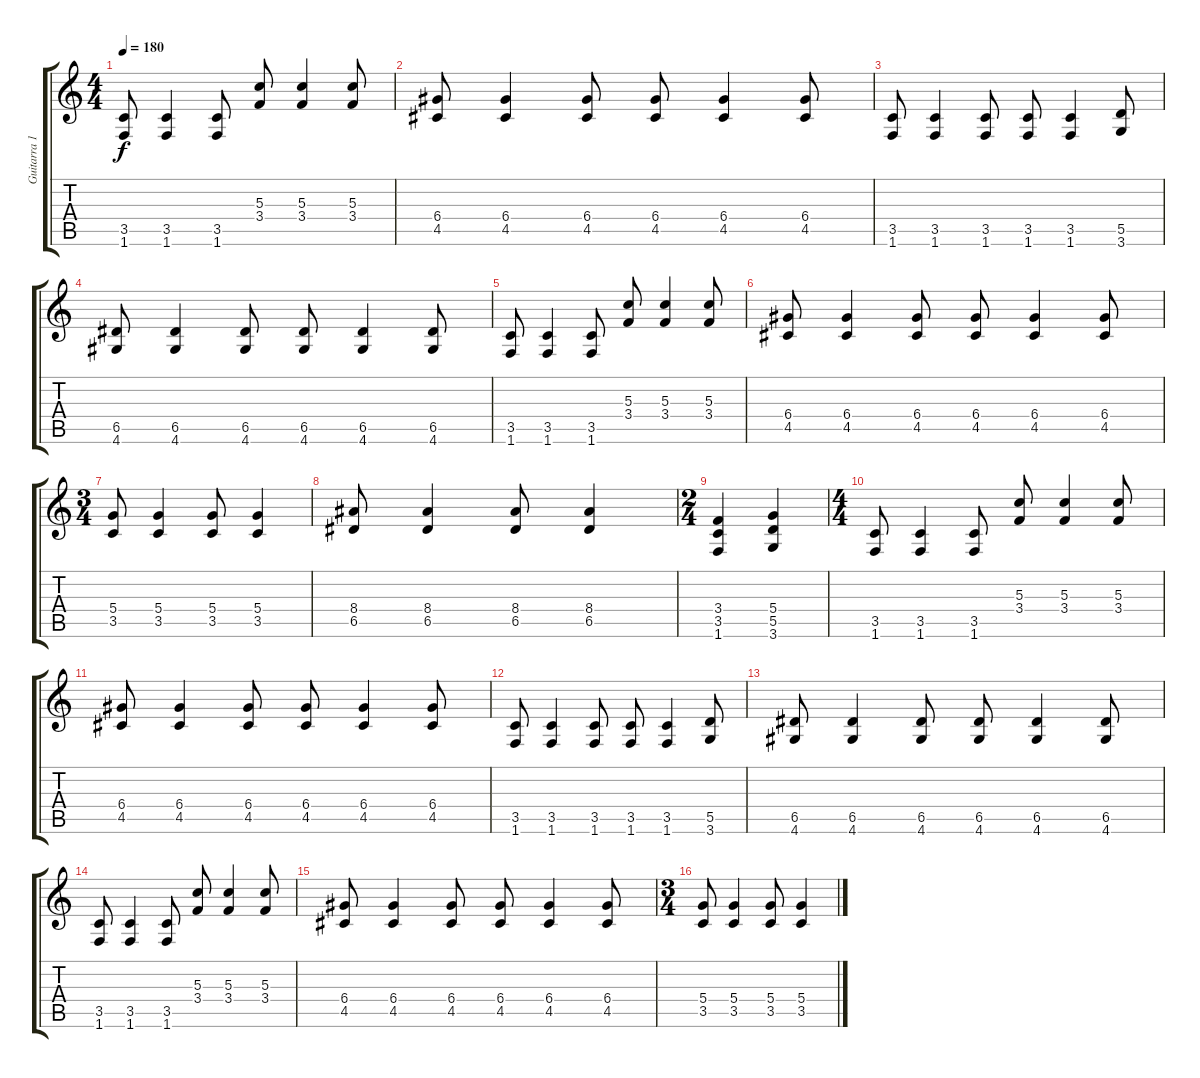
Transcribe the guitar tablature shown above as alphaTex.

\track ("Guitarra 1" "Guitarra 1") {instrument distortionguitar}
\staff {score tabs}
\tuning (E4 B3 G3 D3 A2 E2) {hide}
\ts (4 4)
\tempo 180
\clef g2
\ks c
(3.5 1.6).8{dy f} (3.5 1.6).4 (3.5 1.6).8 (5.3 3.4).8 (5.3 3.4).4 (5.3 3.4).8 |
(6.4 4.5).8 (6.4 4.5).4 (6.4 4.5).8 (6.4 4.5).8 (6.4 4.5).4 (6.4 4.5).8 |
(3.5 1.6).8 (3.5 1.6).4 (3.5 1.6).8 (3.5 1.6).8 (3.5 1.6).4 (5.5 3.6).8 |
(6.5 4.6).8 (6.5 4.6).4 (6.5 4.6).8 (6.5 4.6).8 (6.5 4.6).4 (6.5 4.6).8 |
(3.5 1.6).8 (3.5 1.6).4 (3.5 1.6).8 (5.3 3.4).8 (5.3 3.4).4 (5.3 3.4).8 |
(6.4 4.5).8 (6.4 4.5).4 (6.4 4.5).8 (6.4 4.5).8 (6.4 4.5).4 (6.4 4.5).8 |
\ts (3 4)
(5.4 3.5).8 (5.4 3.5).4 (5.4 3.5).8 (5.4 3.5).4 |
(8.4 6.5).8 (8.4 6.5).4 (8.4 6.5).8 (8.4 6.5).4 |
\ts (2 4)
(3.4 3.5 1.6).4 (5.4 5.5 3.6).4 |
\ts (4 4)
(3.5 1.6).8 (3.5 1.6).4 (3.5 1.6).8 (5.3 3.4).8 (5.3 3.4).4 (5.3 3.4).8 |
(6.4 4.5).8 (6.4 4.5).4 (6.4 4.5).8 (6.4 4.5).8 (6.4 4.5).4 (6.4 4.5).8 |
(3.5 1.6).8 (3.5 1.6).4 (3.5 1.6).8 (3.5 1.6).8 (3.5 1.6).4 (5.5 3.6).8 |
(6.5 4.6).8 (6.5 4.6).4 (6.5 4.6).8 (6.5 4.6).8 (6.5 4.6).4 (6.5 4.6).8 |
(3.5 1.6).8 (3.5 1.6).4 (3.5 1.6).8 (5.3 3.4).8 (5.3 3.4).4 (5.3 3.4).8 |
(6.4 4.5).8 (6.4 4.5).4 (6.4 4.5).8 (6.4 4.5).8 (6.4 4.5).4 (6.4 4.5).8 |
\ts (3 4)
(5.4 3.5).8 (5.4 3.5).4 (5.4 3.5).8 (5.4 3.5).4
